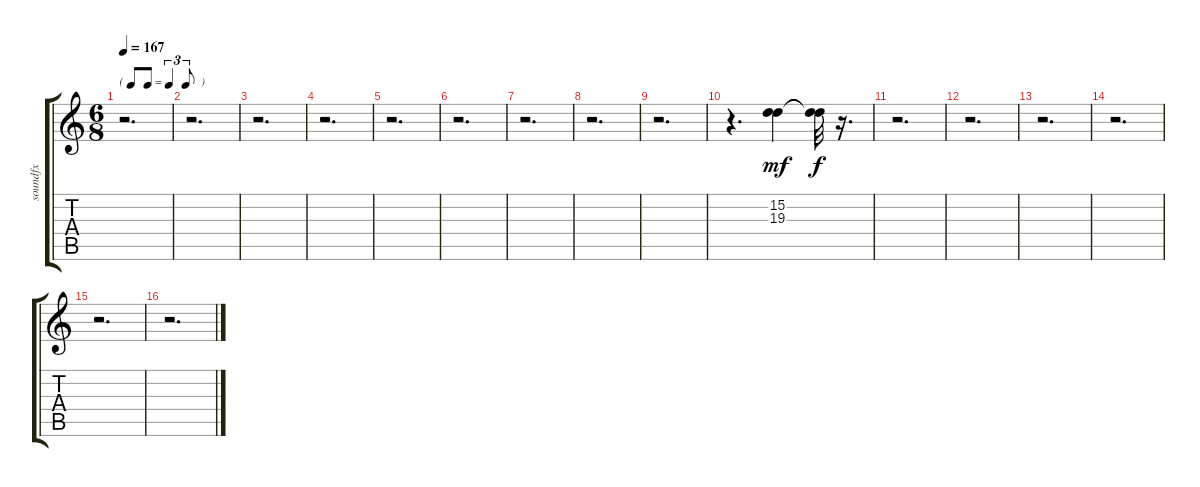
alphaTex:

\track ("soundfx" "soundfx") {instrument seashore}
\staff {score tabs}
\tuning (E4 B3 G3 D3 A2 E2) {hide}
\ts (6 8)
\tf triplet8th
\tempo 167
\clef g2
\ks c
r.2{d dy f} |
r.2{d} |
r.2{d} |
r.2{d} |
r.2{d} |
r.2{d} |
r.2{d} |
r.2{d} |
r.2{d} |
r.4{d} (15.2 19.3).4{dy mf} (15.2{t} 19.3{t}).32{dy f} r.16{d} |
r.2{d} |
r.2{d} |
r.2{d} |
r.2{d} |
r.2{d} |
r.2{d}
